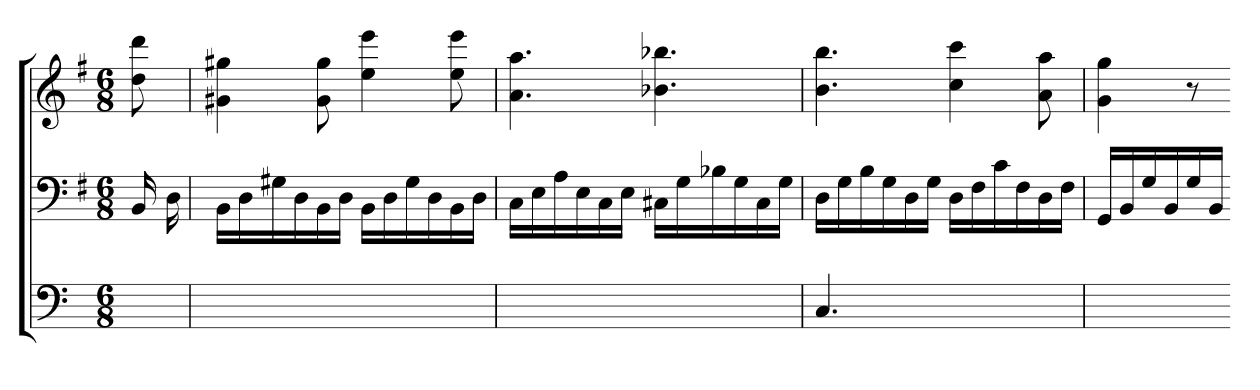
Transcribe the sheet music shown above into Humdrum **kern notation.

**kern	**kern	**kern
*part3	*part2	*part1
*staff3	*staff2	*staff1
*	*clefF4	*clefG2
*	*k[f#]	*k[f#]
*	*G:	*G:
*M6/8	*M6/8	*M6/8
=	=	=
8ryy	16BB	8dd 8ddd
.	16D	.
=	=	=
2.ryy	16BBLL	4g#X 4gg#X
.	16D	.
.	16G#X	.
.	16D	.
.	16BB	8g# 8gg#
.	16DJJ	.
.	16BBLL	4ee 4eee
.	16D	.
.	16G#	.
.	16D	.
.	16BB	8ee 8eee
.	16DJJ	.
=	=	=
2.ryy	16CLL	4.a 4.aa
.	16E	.
.	16A	.
.	16E	.
.	16C	.
.	16EJJ	.
.	16C#XLL	4.b-X 4.bb-X
.	16G	.
.	16B-X	.
.	16G	.
.	16C#	.
.	16GJJ	.
=	=	=
4.C	16DLL	4.b 4.bb
.	16G	.
.	16B	.
.	16G	.
.	16D	.
.	16GJJ	.
4.ryy	16DLL	4cc 4ccc
.	16F#	.
.	16c	.
.	16F#	.
.	16D	8a 8aa
.	16F#JJ	.
=	=	=
4.ryy	16GGLL	4g 4gg
.	16BB	.
.	16G	.
.	16BB	.
.	16G	8r
.	16BBJJ	.
=-	=-	=-
*-	*-	*-
